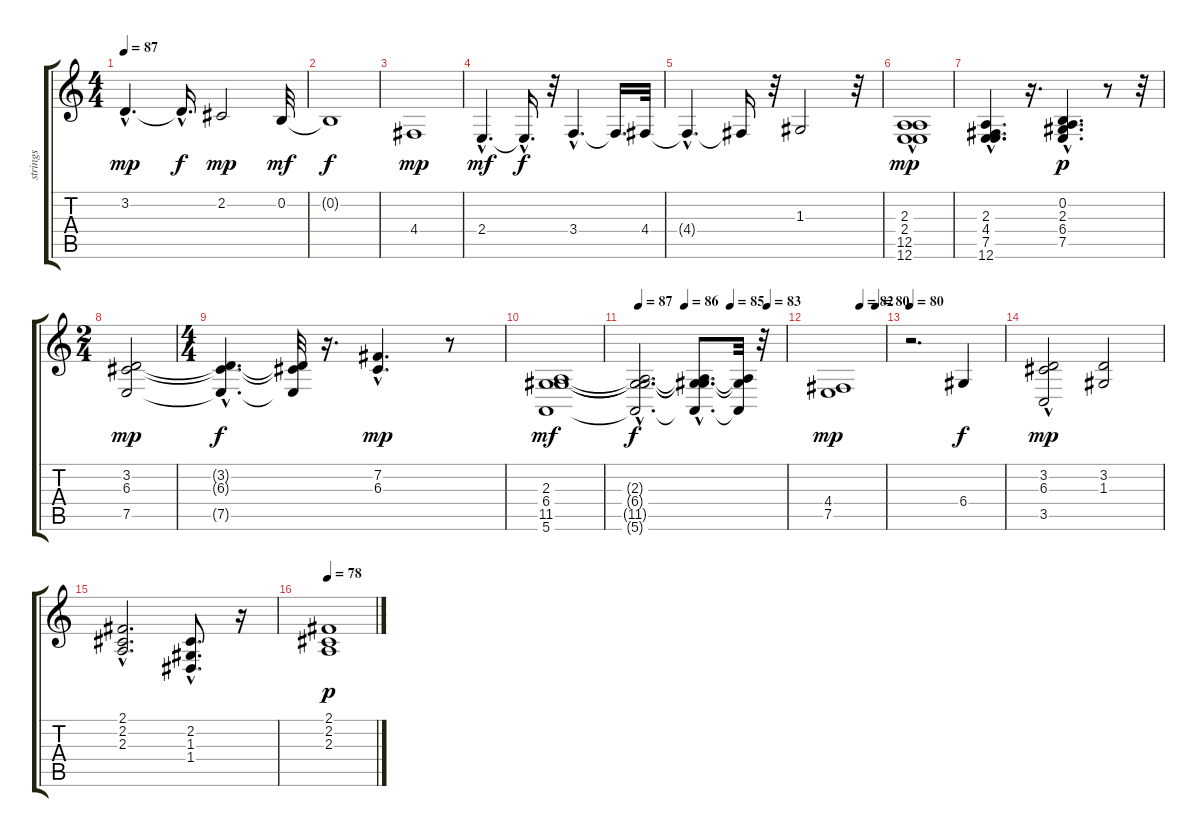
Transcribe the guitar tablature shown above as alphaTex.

\track ("strings" "strings") {instrument stringensemble1}
\staff {score tabs}
\tuning (E4 B3 G3 D3 A2 E2) {hide}
\ts (4 4)
\tempo 87
\clef g2
\ks c
3.2{hac}.4{d dy mp} 3.2{hac t}.16{d dy f} 2.2.2{dy mp} 0.2.32{dy mf} |
0.2{t}.1{dy f} |
4.4.1{dy mp} |
2.4{hac}.4{d dy mf} 2.4{hac t}.16{d dy f} r.32 3.4{hac}.4{d} 3.4{t}.16{d} 4.4.32 |
4.4{hac t}.4{d} 4.4{t}.16 r.32 1.3.2 r.32 |
(2.3 2.4{hac} 12.5{hac} 12.6{hac}).1{dy mp} |
(2.3 4.4{hac} 7.5 12.6).4{d} r.16{d} (0.2{hac} 2.3{hac} 6.4{hac} 7.5{hac}).4{d dy p} r.8 r.32 |
\ts (2 4)
(3.2 6.3 7.5).2{dy mp} |
\ts (4 4)
(3.2{hac t} 6.3{hac t} 7.5{hac t}).4{d dy f} (3.2{t} 6.3{t} 7.5{t}).32 r.16{d} (7.2 6.3{hac}).4{d dy mp} r.8 |
(2.3 6.4 11.5 5.6).1{dy mf} |
\tempo 87
\tempo (86 0.3125)
\tempo (85 0.625)
\tempo (83 0.875)
(2.3{hac t} 6.4{hac t} 11.5{hac t} 5.6{hac t}).2{d dy f} (2.3{hac t} 6.4{hac t} 11.5{hac t} 5.6{hac t}).8{d} (2.3{t} 11.5{t} 5.6{t}).32 r.32 |
\tempo (82 0.5)
\tempo (80 0.8125)
(4.4 7.5).1{dy mp} |
\tempo 80
r.2{d} 6.4.4{dy f} |
(3.2 6.3 3.5{hac}).2{dy mp} (3.2 1.3).2 |
(2.1{hac} 2.2{hac} 2.3{hac}).2{d} (2.2{hac} 1.3 1.4).8{d} r.16 |
\tempo 78
(2.1 2.2 2.3).1{dy p}
